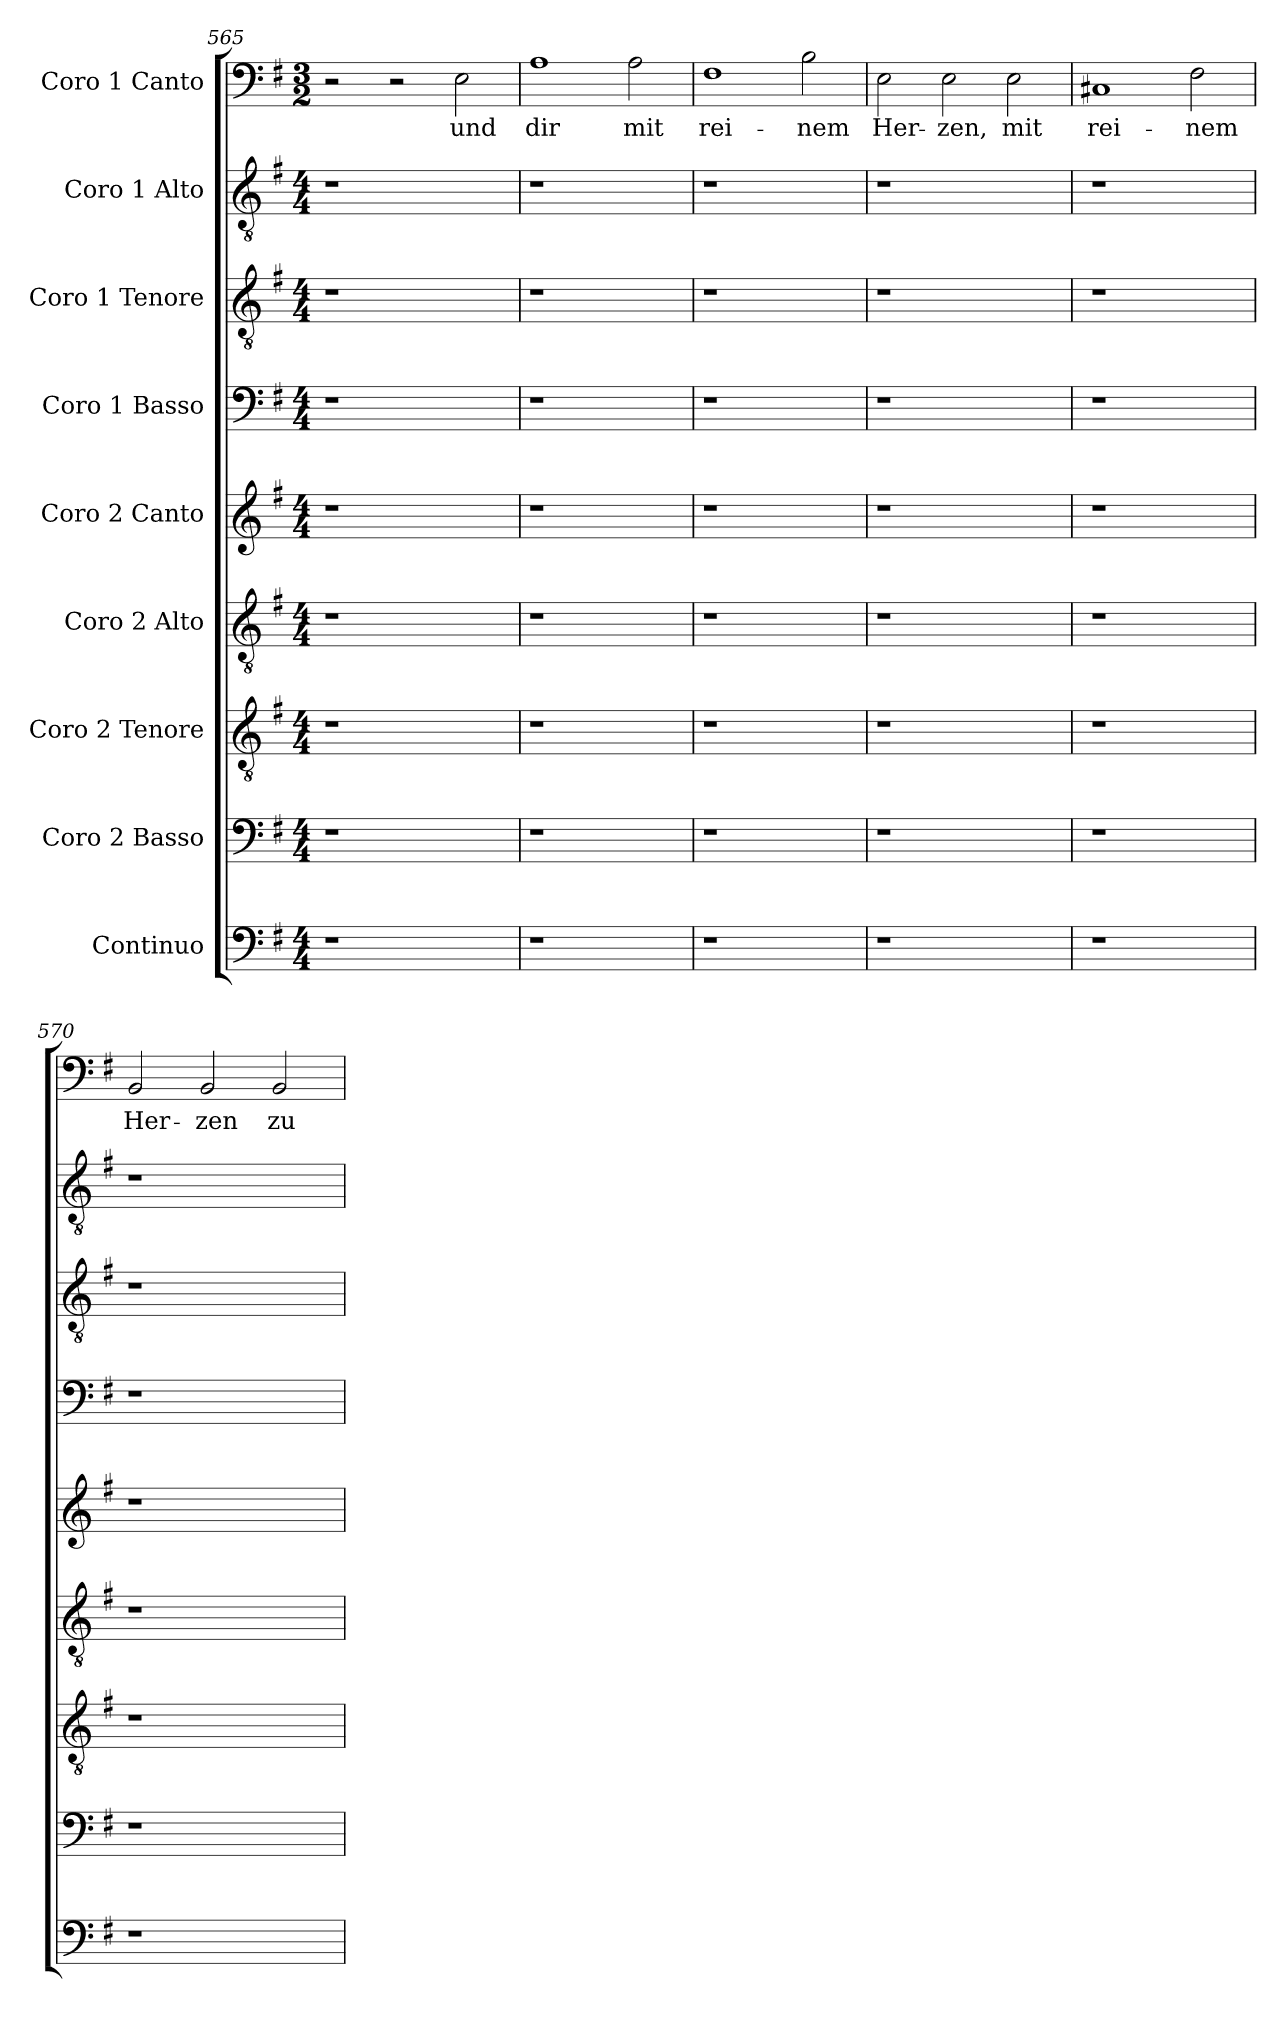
**kern	**kern	**kern	**kern	**kern	**kern	**kern	**kern	**kern	**text
*part9	*part8	*part7	*part6	*part5	*part4	*part3	*part2	*part1	*part1
*staff9	*staff8	*staff7	*staff6	*staff5	*staff4	*staff3	*staff2	*staff1	*staff1
*I"Continuo	*I"Coro 2  Basso	*I"Coro 2  Tenore	*I"Coro 2  Alto	*I"Coro 2  Canto	*I"Coro 1  Basso	*I"Coro 1  Tenore	*I"Coro 1  Alto	*I"Coro 1  Canto	*
*clefF4	*clefF4	*clefGv2	*clefGv2	*clefG2	*clefF4	*clefGv2	*clefGv2	*clefF4	*
*k[f#]	*k[f#]	*k[f#]	*k[f#]	*k[f#]	*k[f#]	*k[f#]	*k[f#]	*k[f#]	*
*G:	*G:	*G:	*G:	*G:	*G:	*G:	*G:	*G:	*
*M4/4	*M4/4	*M4/4	*M4/4	*M4/4	*M4/4	*M4/4	*M4/4	*M3/2	*
=565	=565	=565	=565	=565	=565	=565	=565	=565	=565
1r	1r	1r	1r	1r	1r	1r	1r	2r	.
.	.	.	.	.	.	.	.	2r	.
!	!	!	!	!	!	!	!	!	!LO:LY:b:cj
2ryy	2ryy	2ryy	2ryy	2ryy	2ryy	2ryy	2ryy	2E\	und
=566	=566	=566	=566	=566	=566	=566	=566	=566	=566
!	!	!	!	!	!	!	!	!	!LO:LY:b:cj
1r	1r	1r	1r	1r	1r	1r	1r	1A	dir
!	!	!	!	!	!	!	!	!	!LO:LY:b:cj
2ryy	2ryy	2ryy	2ryy	2ryy	2ryy	2ryy	2ryy	2A\	mit
=567	=567	=567	=567	=567	=567	=567	=567	=567	=567
!	!	!	!	!	!	!	!	!	!LO:LY:b:cj
1r	1r	1r	1r	1r	1r	1r	1r	1F#	rei-
!	!	!	!	!	!	!	!	!	!LO:LY:b:cj
2ryy	2ryy	2ryy	2ryy	2ryy	2ryy	2ryy	2ryy	2B\	-nem
!!LO:LB:g=z
=568	=568	=568	=568	=568	=568	=568	=568	=568	=568
!	!	!	!	!	!	!	!	!	!LO:LY:b:cj
1r	1r	1r	1r	1r	1r	1r	1r	2E\	Her-
!	!	!	!	!	!	!	!	!	!LO:LY:b:cj
.	.	.	.	.	.	.	.	2E\	-zen,
!	!	!	!	!	!	!	!	!	!LO:LY:b:cj
2ryy	2ryy	2ryy	2ryy	2ryy	2ryy	2ryy	2ryy	2E\	mit
=569	=569	=569	=569	=569	=569	=569	=569	=569	=569
!	!	!	!	!	!	!	!	!	!LO:LY:b:cj
1r	1r	1r	1r	1r	1r	1r	1r	1C#X	rei-
!	!	!	!	!	!	!	!	!	!LO:LY:b:cj
2ryy	2ryy	2ryy	2ryy	2ryy	2ryy	2ryy	2ryy	2F#\	-nem
=570	=570	=570	=570	=570	=570	=570	=570	=570	=570
!	!	!	!	!	!	!	!	!	!LO:LY:b:cj
1r	1r	1r	1r	1r	1r	1r	1r	2BB/	Her-
!	!	!	!	!	!	!	!	!	!LO:LY:b:cj
.	.	.	.	.	.	.	.	2BB/	-zen
!	!	!	!	!	!	!	!	!	!LO:LY:b:cj
2ryy	2ryy	2ryy	2ryy	2ryy	2ryy	2ryy	2ryy	2BB/	zu
=	=	=	=	=	=	=	=	=	=
*-	*-	*-	*-	*-	*-	*-	*-	*-	*-
